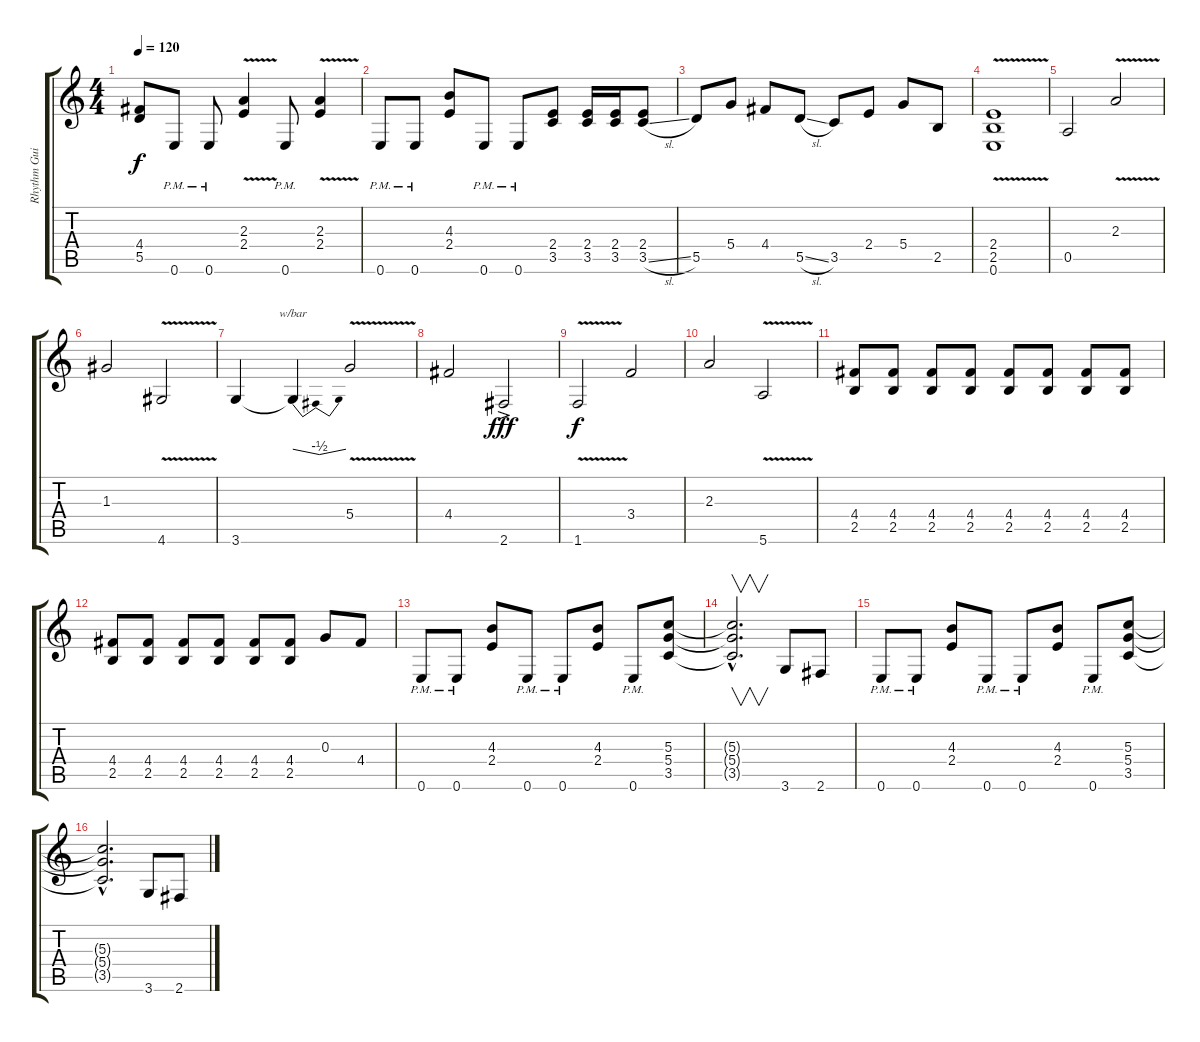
\track ("Rhythm Guitar" "Rhythm Gui") {instrument distortionguitar}
\staff {score tabs}
\tuning (E4 B3 G3 D3 A2 E2) {hide}
\ts (4 4)
\tempo 120
\clef g2
\ks c
(4.4 5.5).8{dy f} 0.6{pm}.8 0.6{pm}.8 (2.3{v} 2.4).4 0.6{pm}.8 (2.3{v} 2.4).4 |
0.6{pm}.8 0.6{pm}.8 (4.3 2.4).8 0.6{pm}.8 0.6{pm}.8 (2.4 3.5).8 (2.4 3.5).16 (2.4 3.5).16 (2.4 3.5{sl}).8 |
5.5.8 5.4.8 4.4.8 5.5{sl}.8 3.5.8 2.4.8 5.4.8 2.5.8 |
(2.4{v} 2.5 0.6).1 |
0.5.2 2.3{v}.2 |
1.3.2 4.6{v}.2 |
3.6.4 3.6{t}.4{tbe (dip default 0 0 30 -2 60 0)} 5.4{v}.2 |
4.4.2 2.6{ac}.2{dy fff} |
1.6{v}.2{dy f} 3.4.2 |
2.3.2 5.6{v}.2 |
(4.4 2.5).8 (4.4 2.5).8 (4.4 2.5).8 (4.4 2.5).8 (4.4 2.5).8 (4.4 2.5).8 (4.4 2.5).8 (4.4 2.5).8 |
(4.4 2.5).8 (4.4 2.5).8 (4.4 2.5).8 (4.4 2.5).8 (4.4 2.5).8 (4.4 2.5).8 0.3.8 4.4.8 |
0.6{pm}.8 0.6{pm}.8 (4.3 2.4).8 0.6{pm}.8 0.6{pm}.8 (4.3 2.4).8 0.6{pm}.8 (5.3 5.4 3.5).8 |
(5.3{hac t} 5.4{hac t} 3.5{hac t}).2{v d} 3.6.8 2.6.8 |
0.6{pm}.8 0.6{pm}.8 (4.3 2.4).8 0.6{pm}.8 0.6{pm}.8 (4.3 2.4).8 0.6{pm}.8 (5.3 5.4 3.5).8 |
(5.3{hac t} 5.4{hac t} 3.5{hac t}).2{d} 3.6.8 2.6.8
